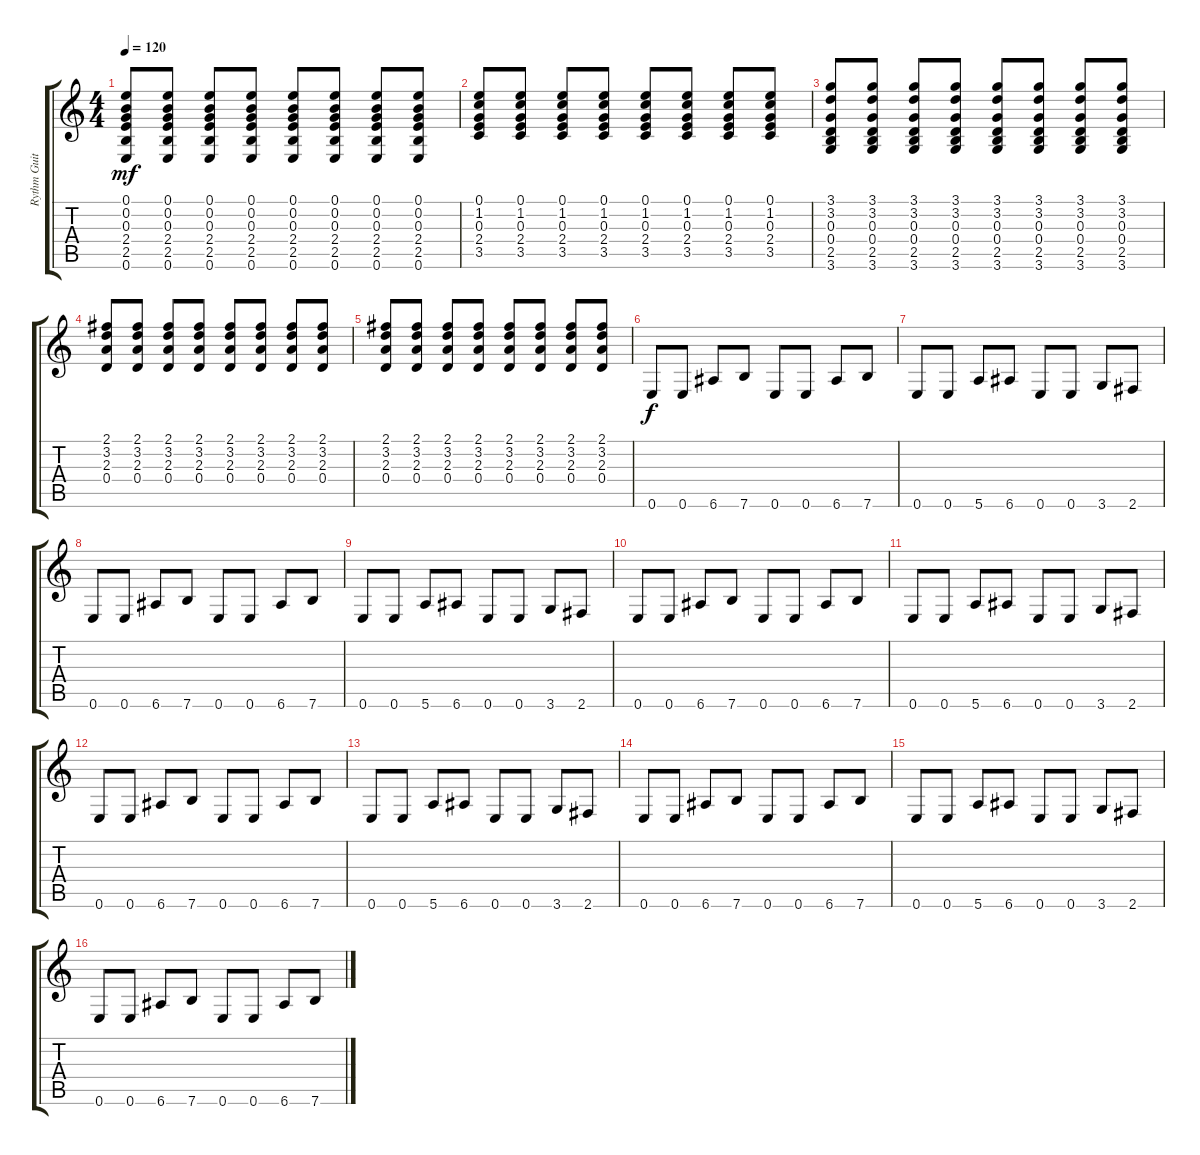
\track ("Rythm Guitar" "Rythm Guit") {instrument distortionguitar}
\staff {score tabs}
\tuning (E4 B3 G3 D3 A2 E2) {hide}
\ts (4 4)
\tempo 120
\clef g2
\ks c
(0.1 0.2 0.3 2.4 2.5 0.6).8{dy mf} (0.1 0.2 0.3 2.4 2.5 0.6).8 (0.1 0.2 0.3 2.4 2.5 0.6).8 (0.1 0.2 0.3 2.4 2.5 0.6).8 (0.1 0.2 0.3 2.4 2.5 0.6).8 (0.1 0.2 0.3 2.4 2.5 0.6).8 (0.1 0.2 0.3 2.4 2.5 0.6).8 (0.1 0.2 0.3 2.4 2.5 0.6).8 |
(0.1 1.2 0.3 2.4 3.5).8 (0.1 1.2 0.3 2.4 3.5).8 (0.1 1.2 0.3 2.4 3.5).8 (0.1 1.2 0.3 2.4 3.5).8 (0.1 1.2 0.3 2.4 3.5).8 (0.1 1.2 0.3 2.4 3.5).8 (0.1 1.2 0.3 2.4 3.5).8 (0.1 1.2 0.3 2.4 3.5).8 |
(3.1 3.2 0.3 0.4 2.5 3.6).8 (3.1 3.2 0.3 0.4 2.5 3.6).8 (3.1 3.2 0.3 0.4 2.5 3.6).8 (3.1 3.2 0.3 0.4 2.5 3.6).8 (3.1 3.2 0.3 0.4 2.5 3.6).8 (3.1 3.2 0.3 0.4 2.5 3.6).8 (3.1 3.2 0.3 0.4 2.5 3.6).8 (3.1 3.2 0.3 0.4 2.5 3.6).8 |
(2.1 3.2 2.3 0.4).8 (2.1 3.2 2.3 0.4).8 (2.1 3.2 2.3 0.4).8 (2.1 3.2 2.3 0.4).8 (2.1 3.2 2.3 0.4).8 (2.1 3.2 2.3 0.4).8 (2.1 3.2 2.3 0.4).8 (2.1 3.2 2.3 0.4).8 |
(2.1 3.2 2.3 0.4).8 (2.1 3.2 2.3 0.4).8 (2.1 3.2 2.3 0.4).8 (2.1 3.2 2.3 0.4).8 (2.1 3.2 2.3 0.4).8 (2.1 3.2 2.3 0.4).8 (2.1 3.2 2.3 0.4).8 (2.1 3.2 2.3 0.4).8 |
0.6.8{dy f} 0.6.8 6.6.8 7.6.8 0.6.8 0.6.8 6.6.8 7.6.8 |
0.6.8 0.6.8 5.6.8 6.6.8 0.6.8 0.6.8 3.6.8 2.6.8 |
0.6.8 0.6.8 6.6.8 7.6.8 0.6.8 0.6.8 6.6.8 7.6.8 |
0.6.8 0.6.8 5.6.8 6.6.8 0.6.8 0.6.8 3.6.8 2.6.8 |
0.6.8 0.6.8 6.6.8 7.6.8 0.6.8 0.6.8 6.6.8 7.6.8 |
0.6.8 0.6.8 5.6.8 6.6.8 0.6.8 0.6.8 3.6.8 2.6.8 |
0.6.8 0.6.8 6.6.8 7.6.8 0.6.8 0.6.8 6.6.8 7.6.8 |
0.6.8 0.6.8 5.6.8 6.6.8 0.6.8 0.6.8 3.6.8 2.6.8 |
0.6.8 0.6.8 6.6.8 7.6.8 0.6.8 0.6.8 6.6.8 7.6.8 |
0.6.8 0.6.8 5.6.8 6.6.8 0.6.8 0.6.8 3.6.8 2.6.8 |
0.6.8 0.6.8 6.6.8 7.6.8 0.6.8 0.6.8 6.6.8 7.6.8
